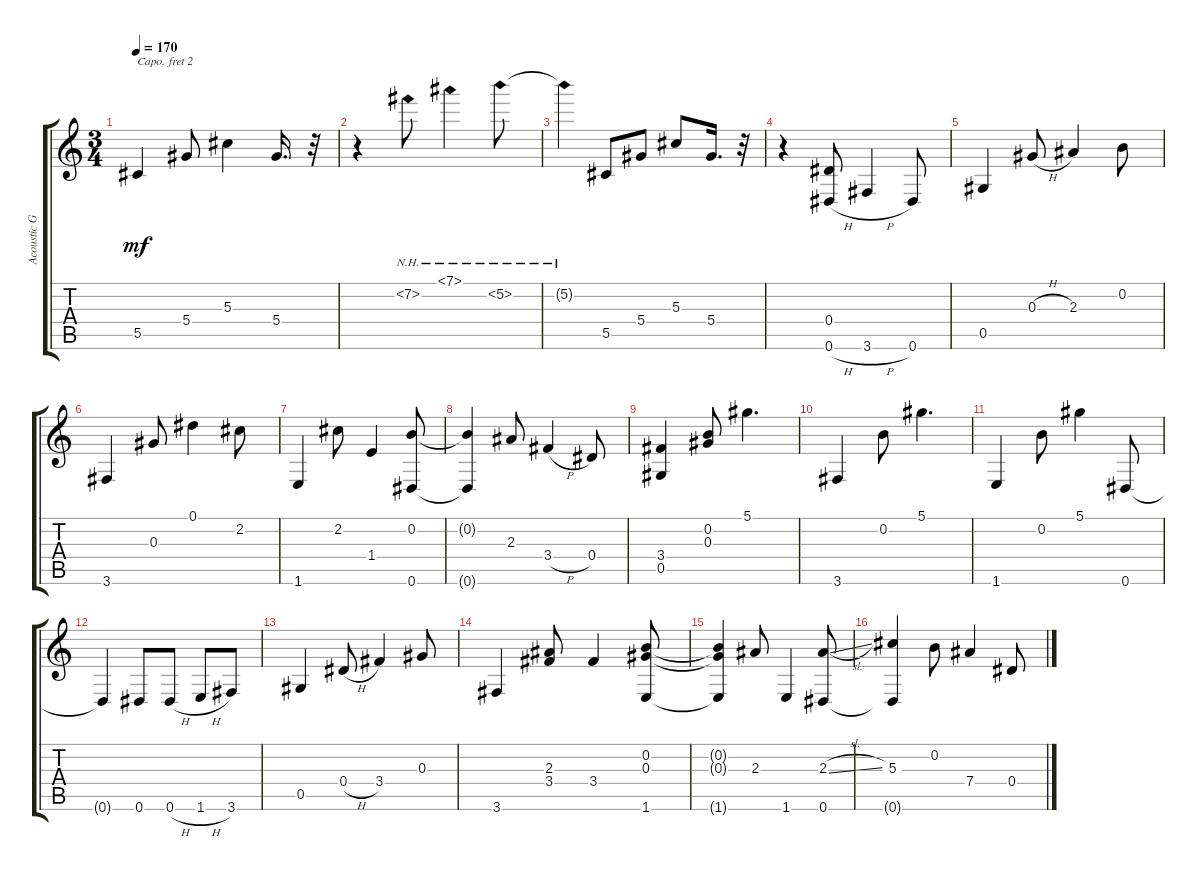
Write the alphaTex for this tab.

\track ("Acoustic Guitar" "Acoustic G") {instrument acousticguitarsteel}
\staff {score tabs}
\capo 2
\tuning (Db4 A3 Gb3 Db3 Gb2 Db2) {hide}
\ts (3 4)
\tempo 170
\clef g2
\ks c
5.5.4{dy mf} 5.4.8 5.3.4 5.4.16{d} r.32 |
r.4 7.2{nh}.8 7.1{nh}.4 5.2{nh}.8 |
5.2{nh t}.4 5.5.8 5.4.8 5.3.8 5.4.16{d} r.32 |
r.4 (0.4 0.6{h}).8 3.6{h}.4 0.6.8 |
0.5.4 0.3{h}.8 2.3.4 0.2.8 |
3.6.4 0.3.8 0.1.4 2.2.8 |
1.6.4 2.2.8 1.4.4 (0.2 0.6).8 |
(0.2{t} 0.6{t}).4 2.3.8 3.4{h}.4 0.4.8 |
(3.4 0.5).4 (0.2 0.3).8 5.1.4{d} |
3.6.4 0.2.8 5.1.4{d} |
1.6.4 0.2.8 5.1.4 0.6.8 |
0.6{t}.4 0.6.8 0.6{h}.8 1.6{h}.8 3.6.8 |
0.5.4 0.4{h}.8 3.4.4 0.3.8 |
3.6.4 (2.3 3.4).8 3.4.4 (0.2 0.3 1.6).8 |
(0.2{t} 0.3{t} 1.6{t}).4 2.3.8 1.6.4 (2.3{sl} 0.6).8 |
(5.3 0.6{t}).4 0.2.8 7.4.4 0.4.8
